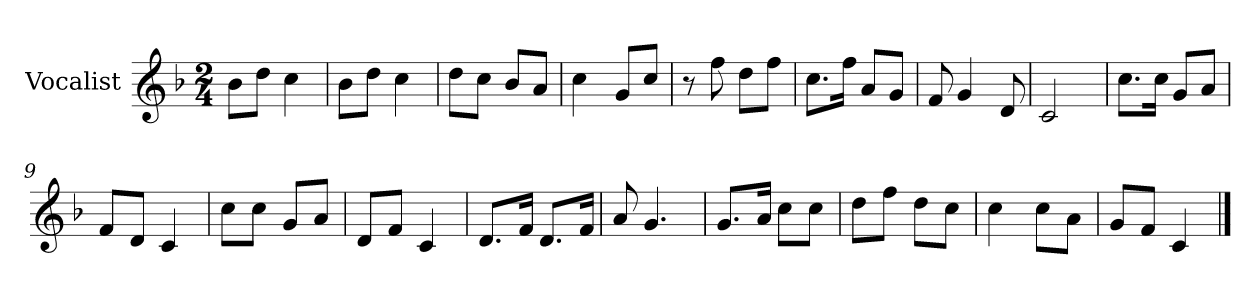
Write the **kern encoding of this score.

**kern
*part1
*staff1
*I"Vocalist
*k[b-]
*F:
*M2/4
=
8b-L
8ddJ
4cc
=1
8b-L
8ddJ
4cc
=2
8ddL
8ccJ
8b-L
8aJ
=3
4cc
8gL
8ccJ
=4
8r
8ff
8ddL
8ffJ
=5
8.ccL
16ffJk
8aL
8gJ
=6
8f
4g
8d
=7
2c
=8
8.ccL
16ccJk
8gL
8aJ
=9
8fL
8dJ
4c
=10
8ccL
8ccJ
8gL
8aJ
=11
8dL
8fJ
4c
=12
8.dL
16fJk
8.dL
16fJk
=13
8a
4.g
=14
8.gL
16aJk
8ccL
8ccJ
=15
8ddL
8ffJ
8ddL
8ccJ
=16
4cc
8ccL
8aJ
=17
8gL
8fJ
4c
==
*-
